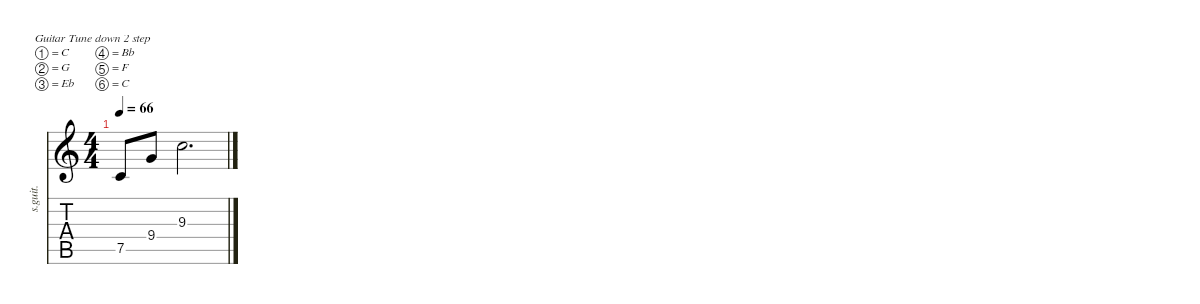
\defaultSystemsLayout 4
\hideDynamics
\bracketExtendMode nobrackets
\otherSystemsTrackNameOrientation horizontal
\track ("Steel Guitar" "s.guit.") {solo instrument acousticguitarsteel}
\staff {score tabs}
\tuning (C4 G3 Eb3 Bb2 F2 C2)
\ts (4 4)
\tempo 66
\clef g2
\ks c
7.5.8{dy mf beam Up} 9.4.8{beam Up} 9.3.2{d beam Down}
